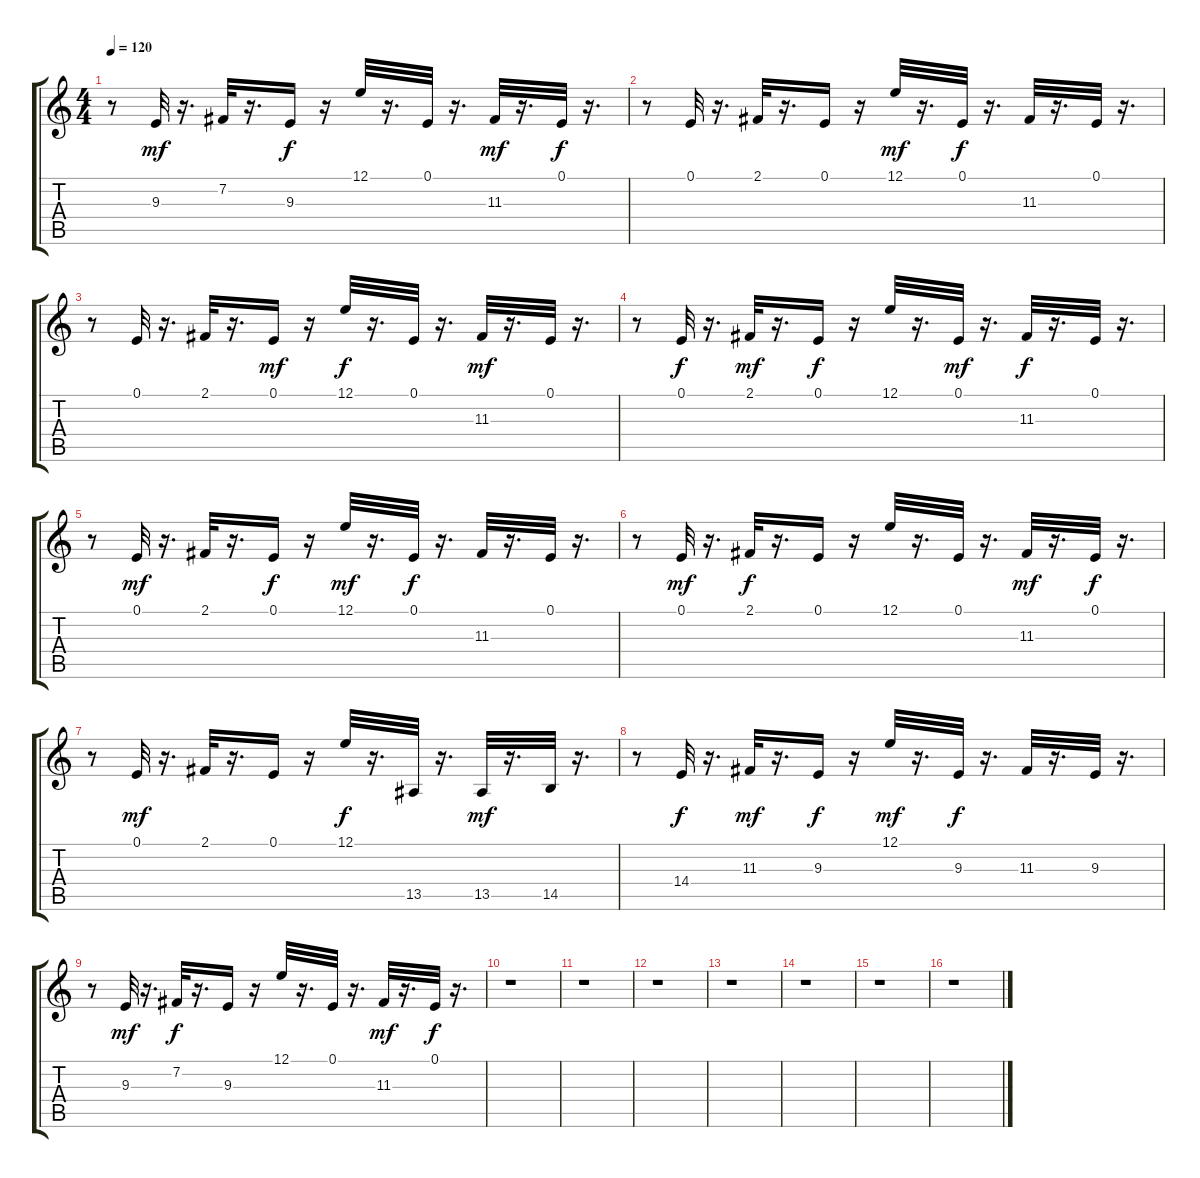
\track "" {instrument pad3polysynth}
\staff {score tabs}
\tuning (E4 B3 G3 D3 A2 E2) {hide}
\ts (4 4)
\tempo 120
\clef g2
\ks c
r.8{dy mf} 9.3.32 r.16{d} 7.2.32 r.16{d} 9.3.16{dy f} r.16 12.1.32 r.16{d} 0.1.32 r.16{d} 11.3.32{dy mf} r.16{d} 0.1.32{dy f} r.16{d} |
r.8 0.1.32 r.16{d} 2.1.32 r.16{d} 0.1.16 r.16 12.1.32{dy mf} r.16{d} 0.1.32{dy f} r.16{d} 11.3.32 r.16{d} 0.1.32 r.16{d} |
r.8 0.1.32 r.16{d} 2.1.32 r.16{d} 0.1.16{dy mf} r.16 12.1.32{dy f} r.16{d} 0.1.32 r.16{d} 11.3.32{dy mf} r.16{d} 0.1.32 r.16{d} |
r.8 0.1.32{dy f} r.16{d} 2.1.32{dy mf} r.16{d} 0.1.16{dy f} r.16 12.1.32 r.16{d} 0.1.32{dy mf} r.16{d} 11.3.32{dy f} r.16{d} 0.1.32 r.16{d} |
r.8 0.1.32{dy mf} r.16{d} 2.1.32 r.16{d} 0.1.16{dy f} r.16 12.1.32{dy mf} r.16{d} 0.1.32{dy f} r.16{d} 11.3.32 r.16{d} 0.1.32 r.16{d} |
r.8 0.1.32{dy mf} r.16{d} 2.1.32{dy f} r.16{d} 0.1.16 r.16 12.1.32 r.16{d} 0.1.32 r.16{d} 11.3.32{dy mf} r.16{d} 0.1.32{dy f} r.16{d} |
r.8 0.1.32{dy mf} r.16{d} 2.1.32 r.16{d} 0.1.16 r.16 12.1.32{dy f} r.16{d} 13.5.32 r.16{d} 13.5.32{dy mf} r.16{d} 14.5.32 r.16{d} |
r.8 14.4.32{dy f} r.16{d} 11.3.32{dy mf} r.16{d} 9.3.16{dy f} r.16 12.1.32{dy mf} r.16{d} 9.3.32{dy f} r.16{d} 11.3.32 r.16{d} 9.3.32 r.16{d} |
r.8 9.3.32{dy mf} r.16{d} 7.2.32{dy f} r.16{d} 9.3.16 r.16 12.1.32 r.16{d} 0.1.32 r.16{d} 11.3.32{dy mf} r.16{d} 0.1.32{dy f} r.16{d} |
r.1 |
r.1 |
r.1 |
r.1 |
r.1 |
r.1 |
r.1
